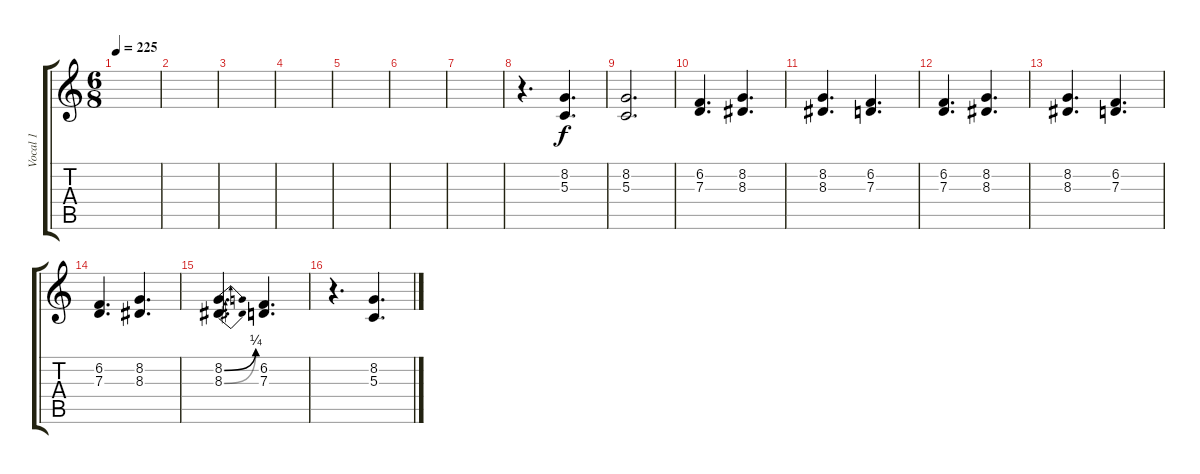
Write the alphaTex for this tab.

\track ("Vocal 1" "Vocal 1") {instrument lead6voice}
\staff {score tabs}
\tuning (E4 B3 G3 D3 A2 E2) {hide}
\ts (6 8)
\tempo 225
\clef g2
\ks c
|
|
|
|
|
|
|
r.4{d} (8.2 5.3).4{d} |
(8.2 5.3).2{d} |
(6.2 7.3).4{d} (8.2 8.3).4{d} |
(8.2 8.3).4{d} (6.2 7.3).4{d} |
(6.2 7.3).4{d} (8.2 8.3).4{d} |
(8.2 8.3).4{d} (6.2 7.3).4{d} |
(6.2 7.3).4{d} (8.2 8.3).4{d} |
(8.2{be (bend 0 0 60 1)} 8.3{be (bend 0 0 60 1)}).4{d} (6.2 7.3).4{d} |
r.4{d} (8.2 5.3).4{d}
